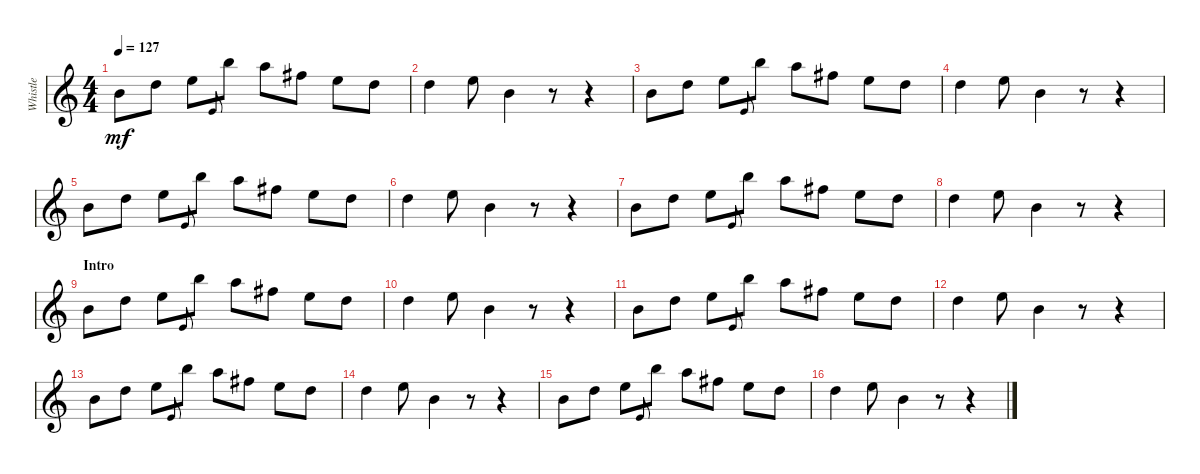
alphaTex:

\track ("Whistle" "Whistle") {instrument piccolo}
\staff {score}
\tuning (E4 B3 G3 D3 A2 E2 B1) {hide}
\ts (4 4)
\tempo 127
\clef g2
\ks c
7.1.8{dy mf instrument piccolo} 10.1.8 12.1.8 0.1.8{gr onbeat} 19.1.8 17.1.8 14.1.8 12.1.8 10.1.8 |
10.1.4 12.1.8 7.1.4 r.8 r.4 |
7.1.8 10.1.8 12.1.8 0.1.8{gr onbeat} 19.1.8 17.1.8 14.1.8 12.1.8 10.1.8 |
10.1.4 12.1.8 7.1.4 r.8 r.4 |
7.1.8 10.1.8 12.1.8 0.1.8{gr onbeat} 19.1.8 17.1.8 14.1.8 12.1.8 10.1.8 |
10.1.4 12.1.8 7.1.4 r.8 r.4 |
7.1.8 10.1.8 12.1.8 0.1.8{gr onbeat} 19.1.8 17.1.8 14.1.8 12.1.8 10.1.8 |
10.1.4 12.1.8 7.1.4 r.8 r.4 |
\section ("" "Intro")
7.1.8 10.1.8 12.1.8 0.1.8{gr onbeat} 19.1.8 17.1.8 14.1.8 12.1.8 10.1.8 |
10.1.4 12.1.8 7.1.4 r.8 r.4 |
7.1.8 10.1.8 12.1.8 0.1.8{gr onbeat} 19.1.8 17.1.8 14.1.8 12.1.8 10.1.8 |
10.1.4 12.1.8 7.1.4 r.8 r.4 |
7.1.8 10.1.8 12.1.8 0.1.8{gr onbeat} 19.1.8 17.1.8 14.1.8 12.1.8 10.1.8 |
10.1.4 12.1.8 7.1.4 r.8 r.4 |
7.1.8 10.1.8 12.1.8 0.1.8{gr onbeat} 19.1.8 17.1.8 14.1.8 12.1.8 10.1.8 |
10.1.4 12.1.8 7.1.4 r.8 r.4
